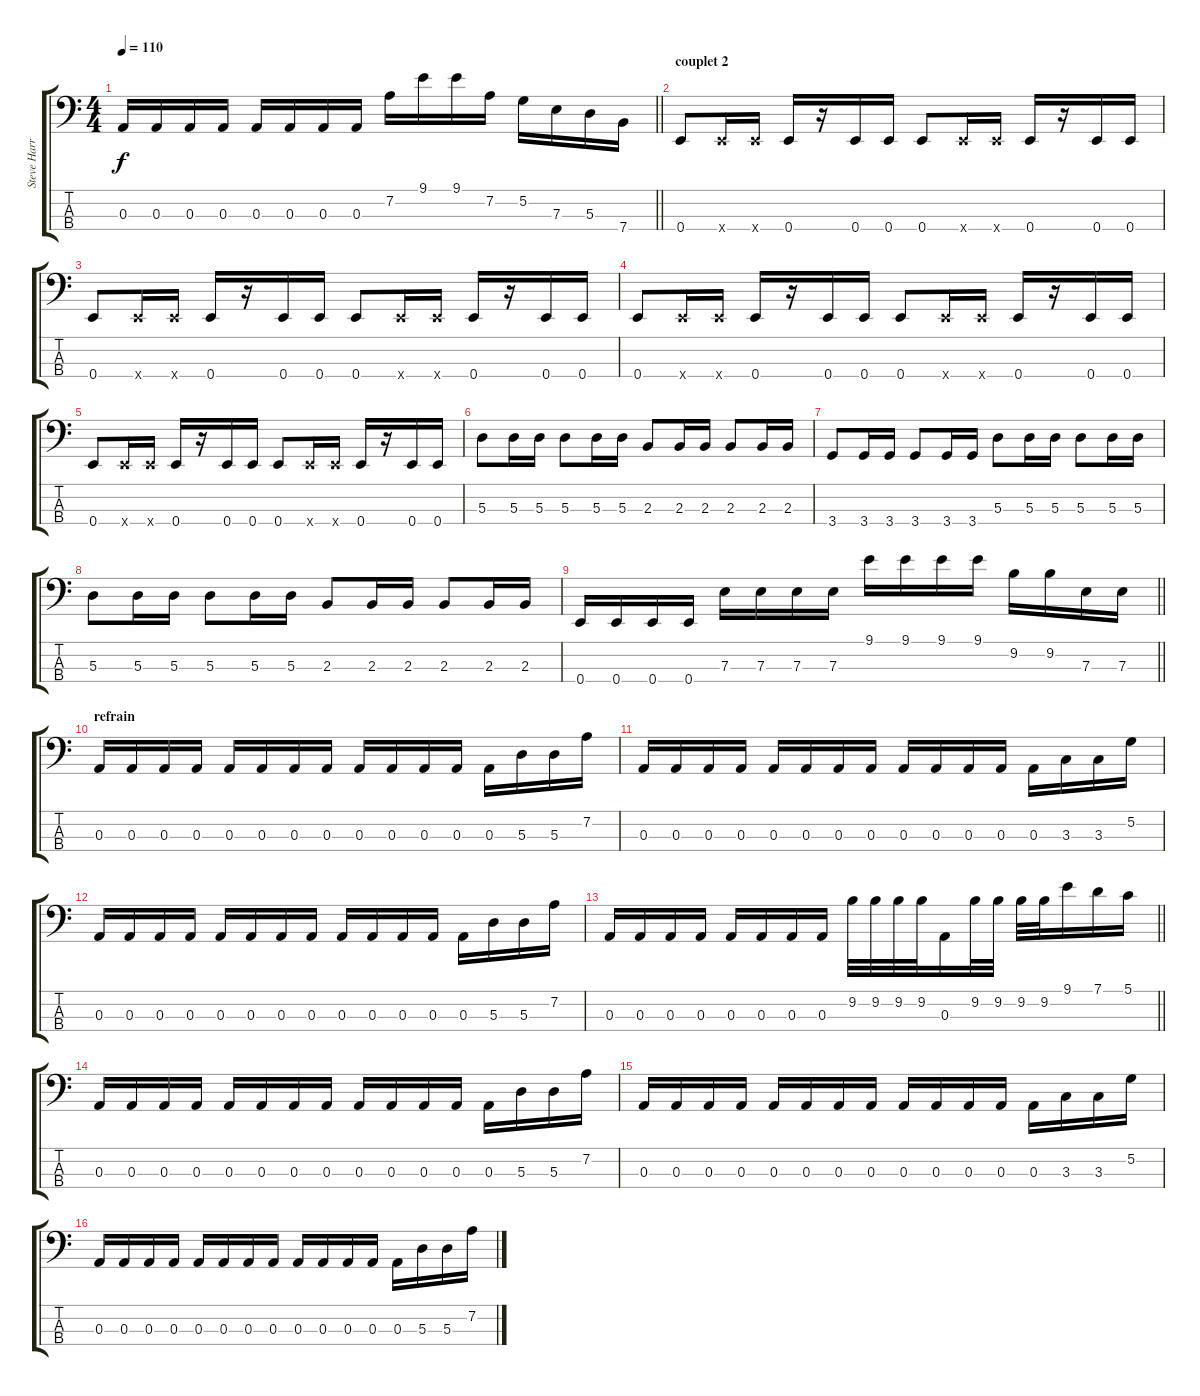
\track ("Steve Harris" "Steve Harr") {instrument electricbassfinger}
\staff {score tabs}
\tuning (G2 D2 A1 E1) {hide}
\ts (4 4)
\tempo 110
\clef f4
\barLineRight lightlight
\ks c
0.3.16{dy f} 0.3.16 0.3.16 0.3.16 0.3.16 0.3.16 0.3.16 0.3.16 7.2.16 9.1.16 9.1.16 7.2.16 5.2.16 7.3.16 5.3.16 7.4.16 |
\section ("" "couplet 2")
0.4.8 0.4{x}.16 0.4{x}.16 0.4.16 r.16 0.4.16 0.4.16 0.4.8 0.4{x}.16 0.4{x}.16 0.4.16 r.16 0.4.16 0.4.16 |
0.4.8 0.4{x}.16 0.4{x}.16 0.4.16 r.16 0.4.16 0.4.16 0.4.8 0.4{x}.16 0.4{x}.16 0.4.16 r.16 0.4.16 0.4.16 |
0.4.8 0.4{x}.16 0.4{x}.16 0.4.16 r.16 0.4.16 0.4.16 0.4.8 0.4{x}.16 0.4{x}.16 0.4.16 r.16 0.4.16 0.4.16 |
0.4.8 0.4{x}.16 0.4{x}.16 0.4.16 r.16 0.4.16 0.4.16 0.4.8 0.4{x}.16 0.4{x}.16 0.4.16 r.16 0.4.16 0.4.16 |
5.3.8 5.3.16 5.3.16 5.3.8 5.3.16 5.3.16 2.3.8 2.3.16 2.3.16 2.3.8 2.3.16 2.3.16 |
3.4.8 3.4.16 3.4.16 3.4.8 3.4.16 3.4.16 5.3.8 5.3.16 5.3.16 5.3.8 5.3.16 5.3.16 |
5.3.8 5.3.16 5.3.16 5.3.8 5.3.16 5.3.16 2.3.8 2.3.16 2.3.16 2.3.8 2.3.16 2.3.16 |
\barLineRight lightlight
0.4.16 0.4.16 0.4.16 0.4.16 7.3.16 7.3.16 7.3.16 7.3.16 9.1.16 9.1.16 9.1.16 9.1.16 9.2.16 9.2.16 7.3.16 7.3.16 |
\section ("" "refrain")
0.3.16 0.3.16 0.3.16 0.3.16 0.3.16 0.3.16 0.3.16 0.3.16 0.3.16 0.3.16 0.3.16 0.3.16 0.3.16 5.3.16 5.3.16 7.2.16 |
0.3.16 0.3.16 0.3.16 0.3.16 0.3.16 0.3.16 0.3.16 0.3.16 0.3.16 0.3.16 0.3.16 0.3.16 0.3.16 3.3.16 3.3.16 5.2.16 |
0.3.16 0.3.16 0.3.16 0.3.16 0.3.16 0.3.16 0.3.16 0.3.16 0.3.16 0.3.16 0.3.16 0.3.16 0.3.16 5.3.16 5.3.16 7.2.16 |
\barLineRight lightlight
0.3.16 0.3.16 0.3.16 0.3.16 0.3.16 0.3.16 0.3.16 0.3.16 9.2.32 9.2.32 9.2.32 9.2.32 0.3.16 9.2.32 9.2.32 9.2.32 9.2.32 9.1.16 7.1.16 5.1.16 |
0.3.16 0.3.16 0.3.16 0.3.16 0.3.16 0.3.16 0.3.16 0.3.16 0.3.16 0.3.16 0.3.16 0.3.16 0.3.16 5.3.16 5.3.16 7.2.16 |
0.3.16 0.3.16 0.3.16 0.3.16 0.3.16 0.3.16 0.3.16 0.3.16 0.3.16 0.3.16 0.3.16 0.3.16 0.3.16 3.3.16 3.3.16 5.2.16 |
0.3.16 0.3.16 0.3.16 0.3.16 0.3.16 0.3.16 0.3.16 0.3.16 0.3.16 0.3.16 0.3.16 0.3.16 0.3.16 5.3.16 5.3.16 7.2.16
